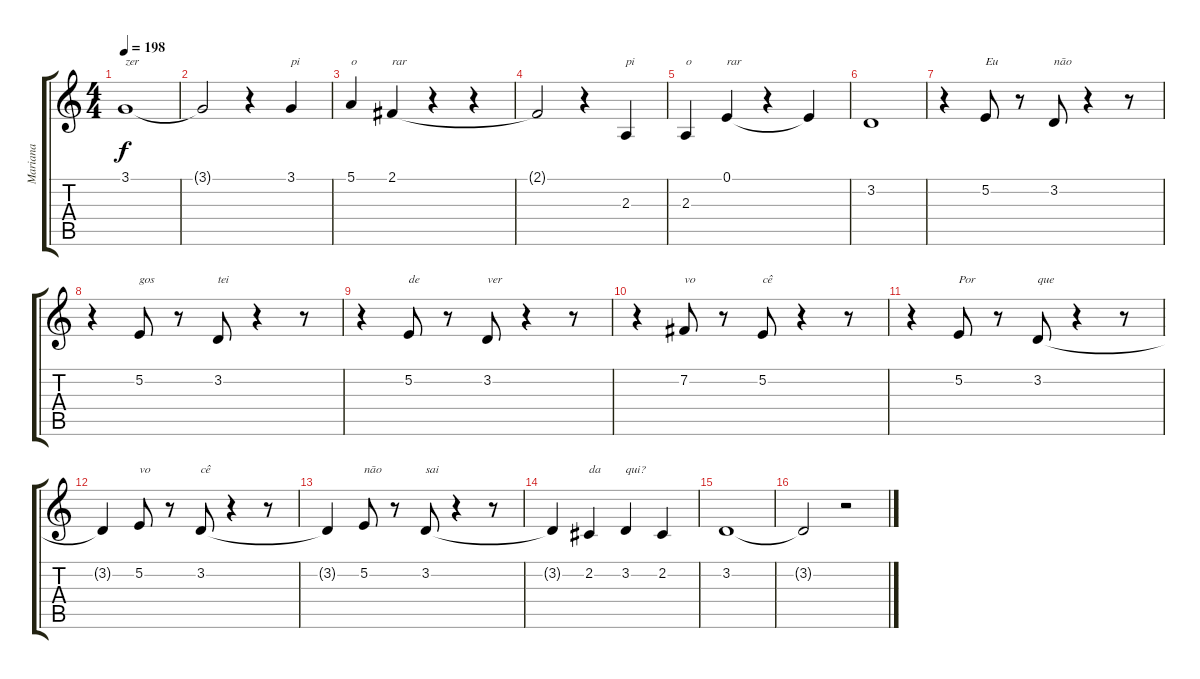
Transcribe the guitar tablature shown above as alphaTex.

\track ("Mariana" "Mariana") {instrument tenorsax}
\staff {score tabs}
\tuning (E4 B3 G3 D3 A2 E2) {hide}
\ts (4 4)
\tempo 198
\clef g2
\ks c
3.1.1{txt "zer" dy f} |
3.1{t}.2 r.4 3.1.4{txt "pi"} |
5.1.4{txt "o"} 2.1.4{txt "rar"} r.4 r.4 |
2.1{t}.2 r.4 2.3.4{txt "pi"} |
2.3.4{txt "o"} 0.1.4{txt "rar"} r.4 0.1{t}.4 |
3.2.1 |
r.4 5.2.8{txt "Eu"} r.8 3.2.8{txt "não"} r.4 r.8 |
r.4 5.2.8{txt "gos"} r.8 3.2.8{txt "tei"} r.4 r.8 |
r.4 5.2.8{txt "de"} r.8 3.2.8{txt "ver"} r.4 r.8 |
r.4 7.2.8{txt "vo"} r.8 5.2.8{txt "cê"} r.4 r.8 |
r.4 5.2.8{txt "Por"} r.8 3.2.8{txt "que"} r.4 r.8 |
3.2{t}.4 5.2.8{txt "vo"} r.8 3.2.8{txt "cê"} r.4 r.8 |
3.2{t}.4 5.2.8{txt "não"} r.8 3.2.8{txt "sai"} r.4 r.8 |
3.2{t}.4 2.2.4{txt "da"} 3.2.4{txt "qui?"} 2.2.4 |
3.2.1 |
3.2{t}.2 r.2
